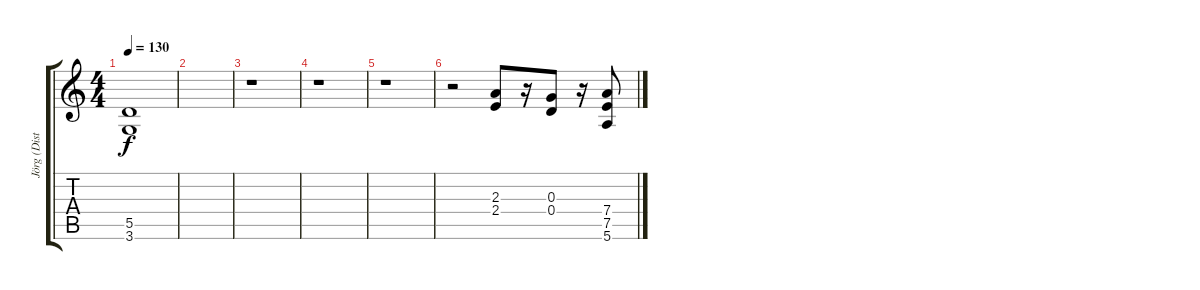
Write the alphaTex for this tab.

\track ("Jörg (Distortion Guitar)" "Jörg (Dist") {instrument distortionguitar}
\staff {score tabs}
\tuning (E4 B3 G3 D3 A2 E2) {hide}
\ts (4 4)
\tempo 130
\clef g2
\ks c
(5.5 3.6).1{dy f} |
|
r.1 |
r.1 |
r.1 |
r.2 (2.3 2.4).8 r.16 (0.3 0.4).8 r.16 (7.4 7.5 5.6).8
